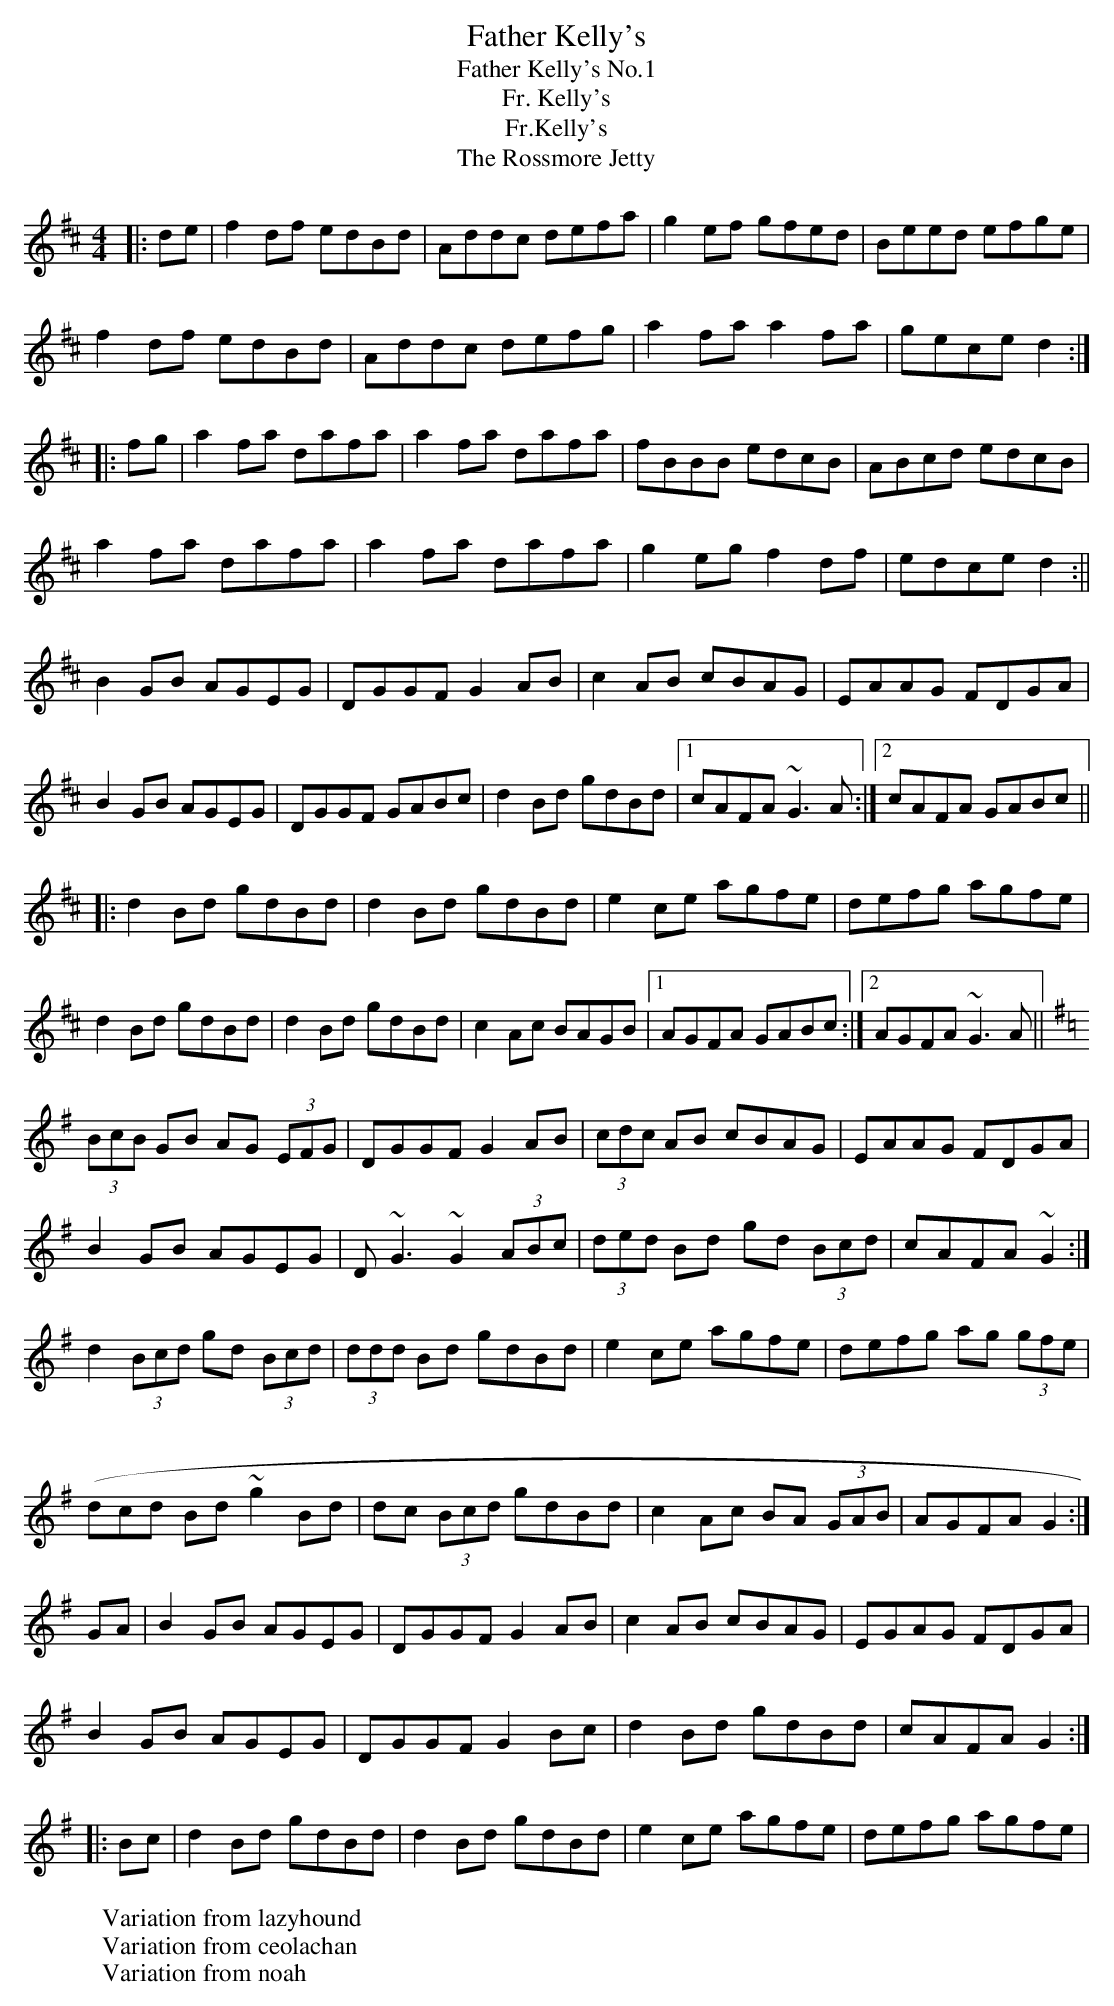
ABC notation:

X:1
T:Father Kelly's
T:Father Kelly's No.1
T:Fr. Kelly's
T:Fr.Kelly's
T:Rossmore Jetty, The
M:4/4
L:1/8
K:Dmaj
|:de | f2 df edBd | Addc defa | g2 ef gfed | Beed efge |
f2 df edBd | Addc defg | a2 fa a2 fa | gece d2 :|
|:fg | a2 fa dafa | a2 fa dafa | fBBB edcB | ABcd edcB |
a2 fa dafa | a2fa dafa | g2 eg f2 df | edce d2 :||
W:Variation from lazyhound
B2GB AGEG|DGGF G2AB|c2AB cBAG|EAAG FDGA|
B2GB AGEG|DGGF GABc|d2Bd gdBd|1 cAFA ~G3A:|2 cAFA GABc||
|:d2Bd gdBd|d2Bd gdBd|e2ce agfe|defg agfe|
d2Bd gdBd|d2Bd gdBd|c2Ac BAGB|1 AGFA GABc:|2 AGFA ~G3A||
W:Variation from ceolachan
K: G Major
(3BcB GB AG (3EFG | DGGF G2 AB | (3cdc AB cBAG | EAAG FDGA |
B2 GB AGEG | D ~G3 ~G2 (3ABc | (3ded Bd gd (3Bcd | cAFA ~G2 :|
d2 (3Bcd gd (3Bcd | (3ddd Bd gdBd | e2 ce agfe | defg ag (3gfe |
(dcd Bd ~g2 Bd | dc (3Bcd gdBd | c2 Ac BA (3GAB | AGFA G2 :|
W:Variation from noah
GA|B2 GB AGEG | DGGF G2AB | c2 AB cBAG | EGAG FDGA |
     B2 GB AGEG | DGGF G2Bc | d2 Bd gdBd | cAFA G2 :|
|: Bc | d2 Bd gdBd | d2 Bd gdBd | e2 ce agfe | defg agfe |
